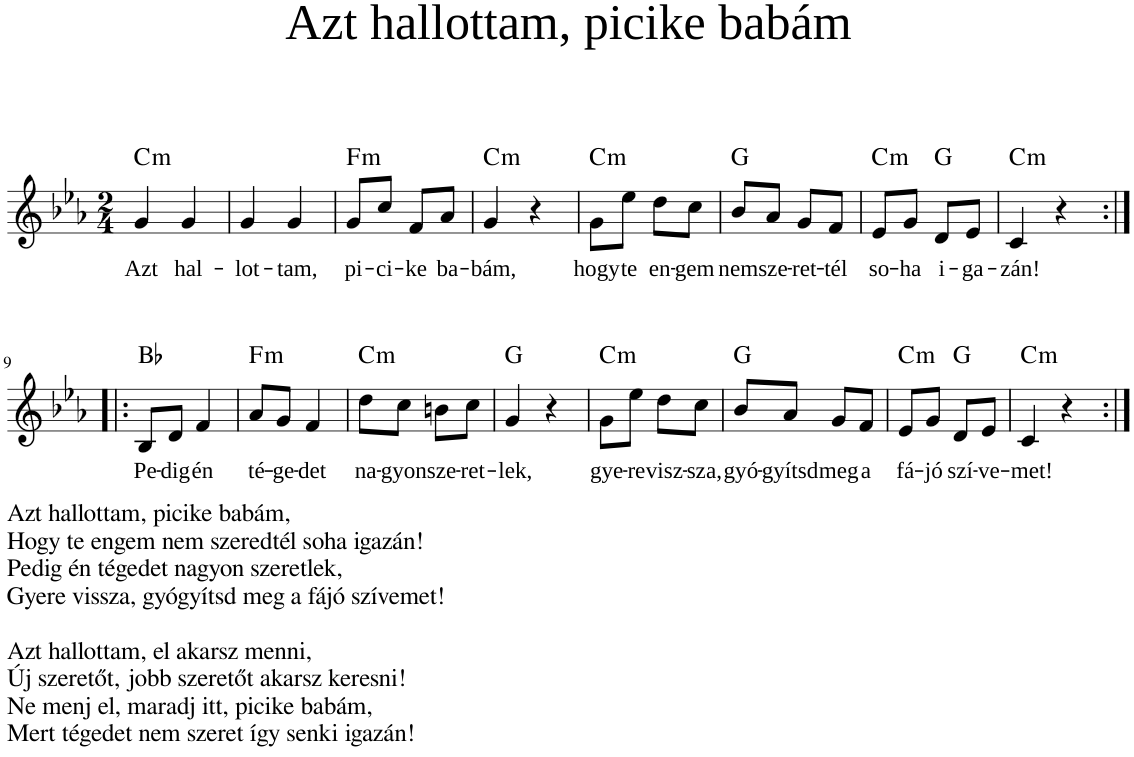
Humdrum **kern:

**kern	**text	**harte
*part1	*part1	*part1
*staff1	*staff1	*
*I"Piano	*	*
*I'Pno	*	*
*clefG2	*	*
*k[b-e-a-]	*	*
*M2/4	*	*
=1	=1	=1
!	!LO:LY:b	!LO:H:kt=m
4g/	Azt	C:min
!	!LO:LY:b	!
4g/	hal-	.
=2	=2	=2
!	!LO:LY:b	!
4g/	-lot-	.
!	!LO:LY:b	!
4g/	-tam,	.
=3	=3	=3
!	!LO:LY:b	!LO:H:kt=m
8g/L	pi-	F:min
!	!LO:LY:b	!
8cc/J	-ci-	.
!	!LO:LY:b	!
8f/L	-ke	.
!	!LO:LY:b	!
8a-/J	ba-	.
=4	=4	=4
!	!LO:LY:b	!LO:H:kt=m
4g/	-bám,	C:min
4r	.	.
=5	=5	=5
!	!LO:LY:b	!LO:H:kt=m
8g\L	hogy	C:min
!	!LO:LY:b	!
8ee-\J	te	.
!	!LO:LY:b	!
8dd\L	en-	.
!	!LO:LY:b	!
8cc\J	-gem	.
=6	=6	=6
!	!LO:LY:b	!LO:H:kt=N.C.
8b-/L	nem	N
!	!LO:LY:b	!
8a-/J	sze-	.
!	!LO:LY:b	!
8g/L	-ret-	.
!	!LO:LY:b	!
8f/J	-tél	.
=7	=7	=7
!	!LO:LY:b	!LO:H:kt=m
8e-/L	so-	C:min
!	!LO:LY:b	!
8g/J	-ha	.
!	!LO:LY:b	!LO:H:kt=N.C.
8d/L	i-	N
!	!LO:LY:b	!
8e-/J	-ga-	.
=8	=8	=8
!	!LO:LY:b	!LO:H:kt=m
4c/	-zán!	C:min
4r	.	.
!!LO:LB:g=z
=9:|!|:	=9:|!|:	=9:|!|:
!LO:TX:b:t=Azt hallottam, picike babám,	!	!
!LO:TX:b:t=Hogy te engem nem szeredtél soha igazán!	!	!
!LO:TX:b:t=Pedig én tégedet nagyon szeretlek,	!	!
!LO:TX:b:t=Gyere vissza, gyógyítsd meg a fájó szívemet!	!	!
!LO:TX:b:t=Azt hallottam, el akarsz menni,	!	!
!LO:TX:b:t=Új szeretőt, jobb szeretőt akarsz keresni!	!	!
!LO:TX:b:t=Ne menj el, maradj itt, picike babám,	!	!
!LO:TX:b:t=Mert tégedet nem szeret így senki igazán!	!	!
!	!LO:LY:b	!LO:H:kt=N.C.
8B-/L	Pe-	N
!	!LO:LY:b	!
8d/J	-dig	.
!	!LO:LY:b	!
4f/	én	.
=10	=10	=10
!	!LO:LY:b	!LO:H:kt=m
8a-/L	té-	F:min
!	!LO:LY:b	!
8g/J	-ge-	.
!	!LO:LY:b	!
4f/	-det	.
=11	=11	=11
!	!LO:LY:b	!LO:H:kt=m
8dd\L	na-	C:min
!	!LO:LY:b	!
8cc\J	-gyon	.
!	!LO:LY:b	!
8bn\L	sze-	.
!	!LO:LY:b	!
8cc\J	-ret-	.
=12	=12	=12
!	!LO:LY:b	!LO:H:kt=N.C.
4g/	-lek,	N
4r	.	.
=13	=13	=13
!	!LO:LY:b	!LO:H:kt=m
8g\L	gye-	C:min
!	!LO:LY:b	!
8ee-\J	-re	.
!	!LO:LY:b	!
8dd\L	visz-	.
!	!LO:LY:b	!
8cc\J	-sza,	.
=14	=14	=14
!	!LO:LY:b	!LO:H:kt=N.C.
8b-/L	gyó-	N
!	!LO:LY:b	!
8a-/J	-gyítsd	.
!	!LO:LY:b	!
8g/L	meg	.
!	!LO:LY:b	!
8f/J	a	.
=15	=15	=15
!	!LO:LY:b	!LO:H:kt=m
8e-/L	fá-	C:min
!	!LO:LY:b	!
8g/J	-jó	.
!	!LO:LY:b	!LO:H:kt=N.C.
8d/L	szí-	N
!	!LO:LY:b	!
8e-/J	-ve-	.
=16	=16	=16
!	!LO:LY:b	!LO:H:kt=m
4c/	-met!	C:min
4r	.	.
=:|!	=:|!	=:|!
*-	*-	*-
